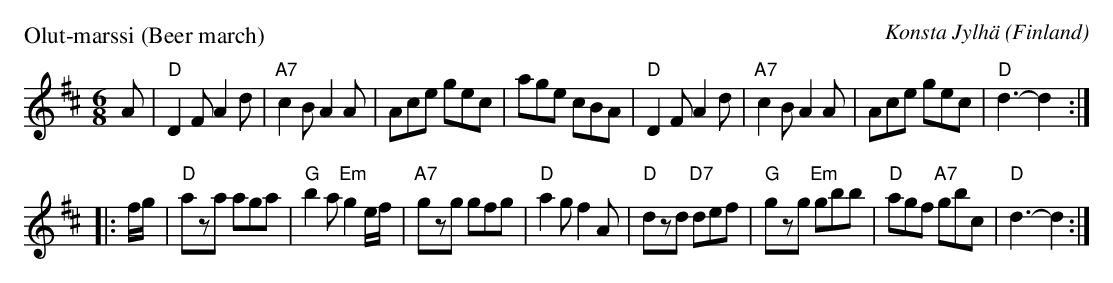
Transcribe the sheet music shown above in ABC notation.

X:1
P: Olut-marssi (Beer march)
C: Konsta Jylh\"a
O: Finland
M: 6/8
L: 1/8
K: D
A |\
"D"D2F A2d | "A7"c2B  A2A | Ace gec | age cBA |\
"D"D2F A2d | "A7"c2B A2A | Ace gec | "D"d3- d2 :|
|: f/g/ |\
"D"aza aga | "G"b2a "Em"g2e/f/ | "A7"gzg gfg | "D"a2g f2A |\
"D"dzd "D7"def | "G"gzg "Em"gbb | "D"agf "A7"gbc | "D"d3- d2 :|
